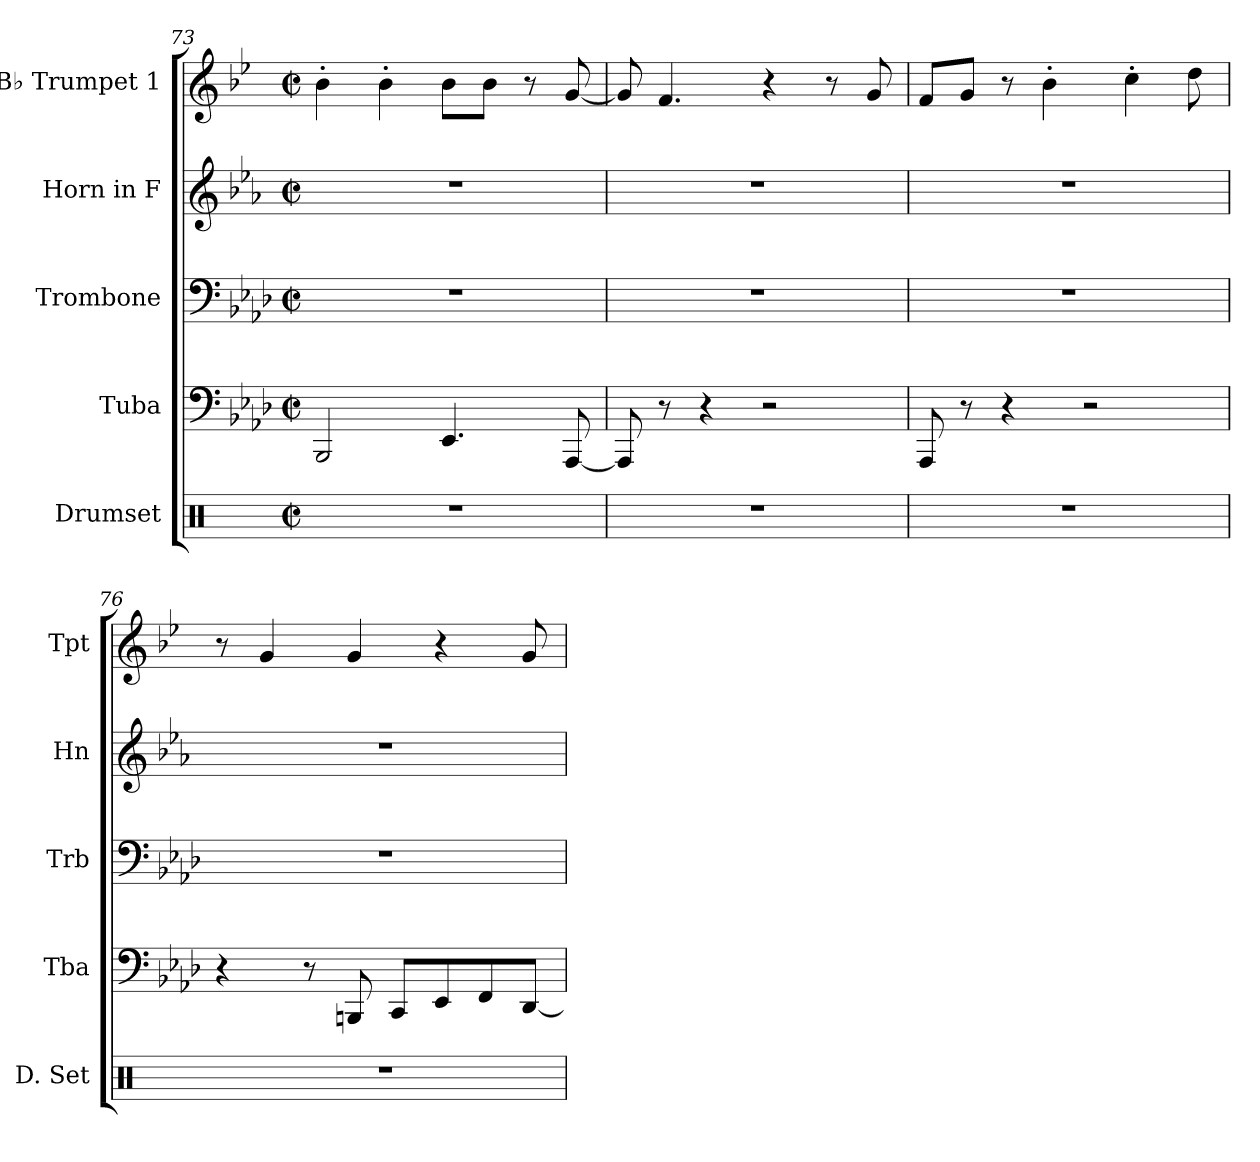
**kern	**kern	**kern	**kern	**kern
*part5	*part4	*part3	*part2	*part1
*staff5	*staff4	*staff3	*staff2	*staff1
*I"Drumset	*I"Tuba	*I"Trombone	*I"Horn in F	*I"B♭ Trumpet 1
*I'D. Set	*I'Tba	*I'Trb	*I'Hn	*I'Tpt
!!LO:LB:g=z
*clefX	*clefF4	*clefF4	*clefG2	*clefG2
*	*	*	*ITrd4c7	*ITrd1c2
*k[]	*k[b-e-a-d-]	*k[b-e-a-d-]	*k[b-e-a-d-]	*k[b-e-a-d-]
*M2/2	*M2/2	*M2/2	*M2/2	*M2/2
*met(c|)	*met(c|)	*met(c|)	*met(c|)	*met(c|)
=73	=73	=73	=73	=73
1r	2BBB-/	1r	1r	4a-'\
.	.	.	.	4a-'\
.	4.EE-/	.	.	8a-\L
.	.	.	.	8a-\J
.	.	.	.	8r
.	[8AAA-/	.	.	[8f/
=74	=74	=74	=74	=74
1r	8AAA-/]	1r	1r	8f/]
.	8r	.	.	4.e-/
.	4r	.	.	.
.	2r	.	.	4r
.	.	.	.	8r
.	.	.	.	8f/
=75	=75	=75	=75	=75
1r	8AAA-/	1r	1r	8e-/L
.	8r	.	.	8f/J
.	4r	.	.	8r
.	.	.	.	4a-'\
.	2r	.	.	.
.	.	.	.	4b-'\
.	.	.	.	8cc\
=76	=76	=76	=76	=76
1r	4r	1r	1r	8r
.	.	.	.	4f/
.	8r	.	.	.
.	8BBBn/	.	.	4f/
.	8CC/L	.	.	.
.	8EE-/	.	.	4r
.	8FF/	.	.	.
.	[8DD-/J	.	.	8f/
=	=	=	=	=
*-	*-	*-	*-	*-
